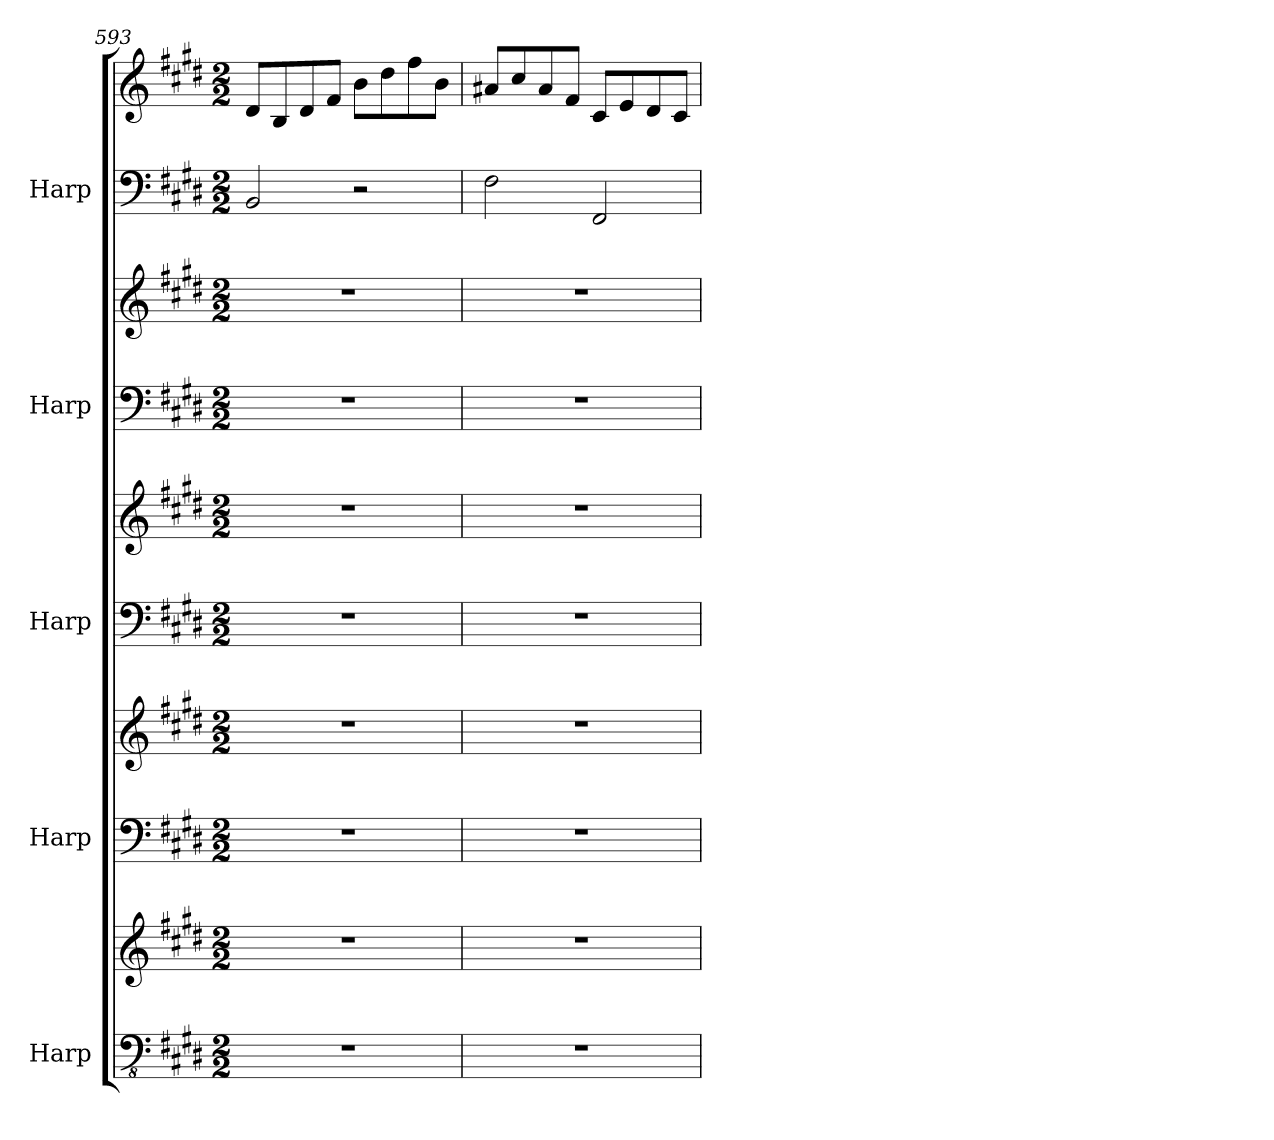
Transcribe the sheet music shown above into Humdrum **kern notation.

**kern	**kern	**kern	**kern	**kern	**kern	**kern	**kern	**kern	**kern
*part5	*part5	*part4	*part4	*part3	*part3	*part2	*part2	*part1	*part1
*staff10	*staff9	*staff8	*staff7	*staff6	*staff5	*staff4	*staff3	*staff2	*staff1
*I"Harp	*	*I"Harp	*	*I"Harp	*	*I"Harp	*	*I"Harp	*
*I'Hp	*	*I'Hp	*	*I'Hp	*	*I'Hp	*	*I'Hp	*
*clefFv4	*clefG2	*clefF4	*clefG2	*clefF4	*clefG2	*clefF4	*clefG2	*clefF4	*clefG2
*k[f#c#g#d#]	*k[f#c#g#d#]	*k[f#c#g#d#]	*k[f#c#g#d#]	*k[f#c#g#d#]	*k[f#c#g#d#]	*k[f#c#g#d#]	*k[f#c#g#d#]	*k[f#c#g#d#]	*k[f#c#g#d#]
*M2/2	*M2/2	*M2/2	*M2/2	*M2/2	*M2/2	*M2/2	*M2/2	*M2/2	*M2/2
=593	=593	=593	=593	=593	=593	=593	=593	=593	=593
1r	1r	1r	1r	1r	1r	1r	1r	2BB/	8d#/L
.	.	.	.	.	.	.	.	.	8B/
.	.	.	.	.	.	.	.	.	8d#/
.	.	.	.	.	.	.	.	.	8f#/J
.	.	.	.	.	.	.	.	2r	8b\L
.	.	.	.	.	.	.	.	.	8dd#\
.	.	.	.	.	.	.	.	.	8ff#\
.	.	.	.	.	.	.	.	.	8b\J
=594	=594	=594	=594	=594	=594	=594	=594	=594	=594
1r	1r	1r	1r	1r	1r	1r	1r	2F#\	8a#X/L
.	.	.	.	.	.	.	.	.	8cc#/
.	.	.	.	.	.	.	.	.	8a#/
.	.	.	.	.	.	.	.	.	8f#/J
.	.	.	.	.	.	.	.	2FF#/	8c#/L
.	.	.	.	.	.	.	.	.	8e/
.	.	.	.	.	.	.	.	.	8d#/
.	.	.	.	.	.	.	.	.	8c#/J
=	=	=	=	=	=	=	=	=	=
*-	*-	*-	*-	*-	*-	*-	*-	*-	*-
